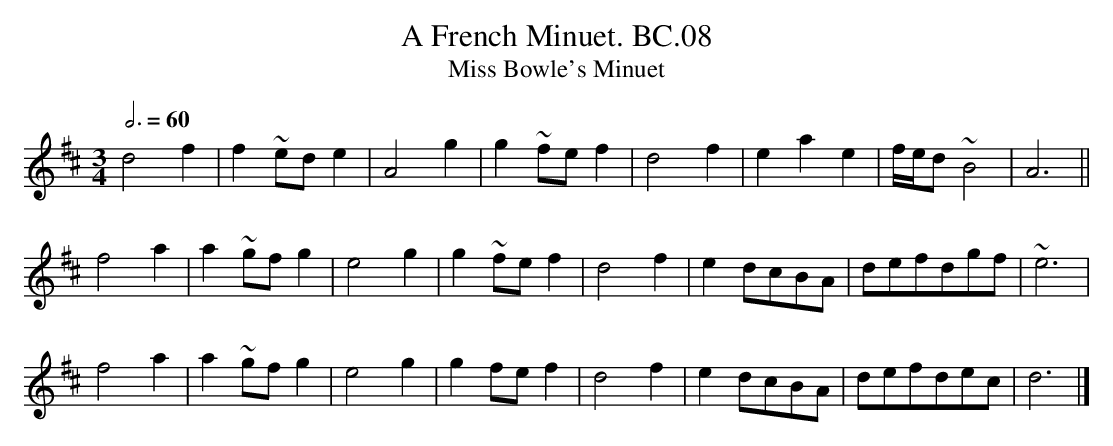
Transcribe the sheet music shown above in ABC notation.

X:1
T:French Minuet. BC.08, A
T:Miss Bowle's Minuet
M:3/4
L:1/4
Q:3/4=60
K:D
d2 f|f ~e/d/ e|A2 g|g ~f/e/ f|d2 f|\
e a e|f/4e/4d/ ~B2|A3||
f2 a|a ~g/f/ g|e2 g|g ~ f/e/ f|d2 f|\
e d/c/B/A/|d/e/f/d/g/f/|~e3|
f2 a|a ~g/f/ g|e2 g|g f/e/ f|d2 f|\
e d/c/B/A/|d/e/f/d/e/c/|d3|]
